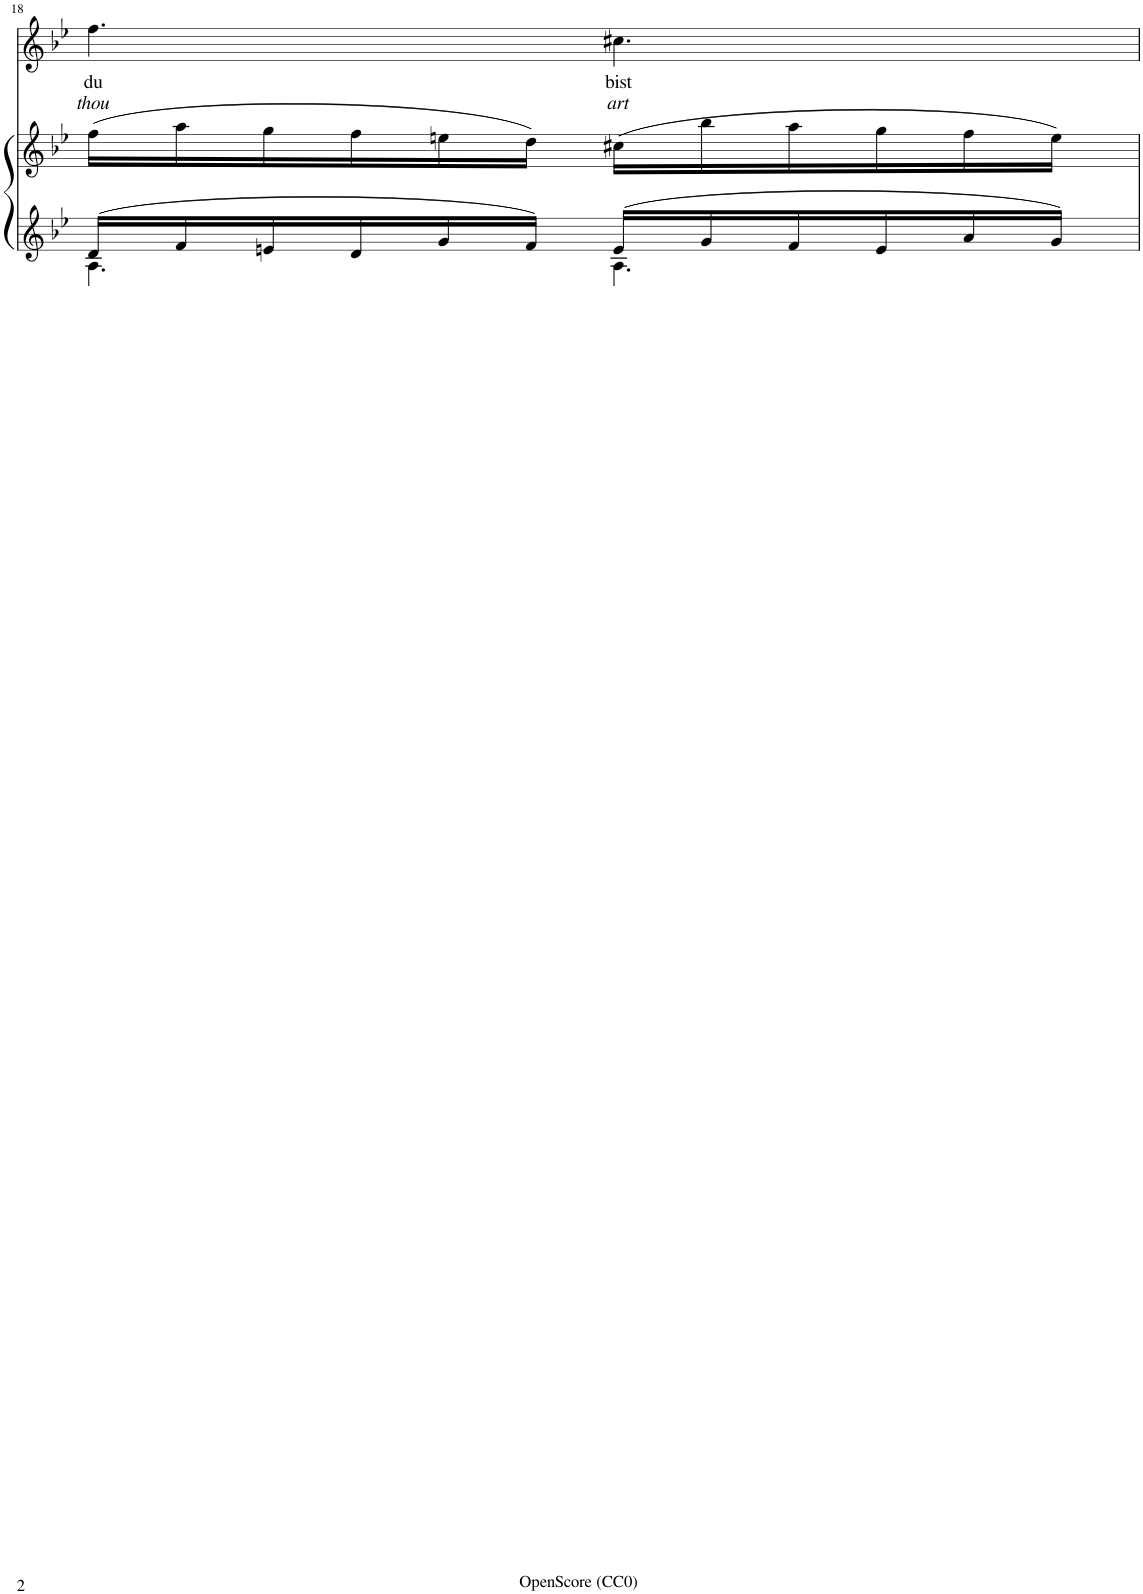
**kern	**kern	**kern	**text	**text
*part2	*part2	*part1	*part1	*part1
*staff3	*staff2	*staff1	*staff1	*staff1
*I"Pianoforte	*	*I"Singstimme Voice	*	*
*I'Pno	*	*	*	*
!!LO:PB:g=z
*clefG2	*clefG2	*clefG2	*	*
*k[b-e-]	*k[b-e-]	*k[b-e-]	*	*
*M6/8	*M6/8	*M6/8	*	*
=18	=18	=18	=18	=18
*^	*	*	*	*
!	!	!	!	!LO:LY:b	!LO:LY:b
16d/LL	4.A\	(16ff\LL	4.ff\	du	thou
16f/	.	16aa\	.	.	.
16en/	.	16gg\	.	.	.
16d/	.	16ff\	.	.	.
16g/	.	16een\	.	.	.
16f/JJ	.	16dd\JJ)	.	.	.
!	!	!	!	!LO:LY:b	!LO:LY:b
16e/LL	4.A\	(16cc#X\LL	4.cc#X\	bist	art
16g/	.	16bb-\	.	.	.
16f/	.	16aa\	.	.	.
16e/	.	16gg\	.	.	.
16a/	.	16ff\	.	.	.
16g/JJ	.	16ee\JJ)	.	.	.
*v	*v	*	*	*	*
=	=	=	=	=
*-	*-	*-	*-	*-
